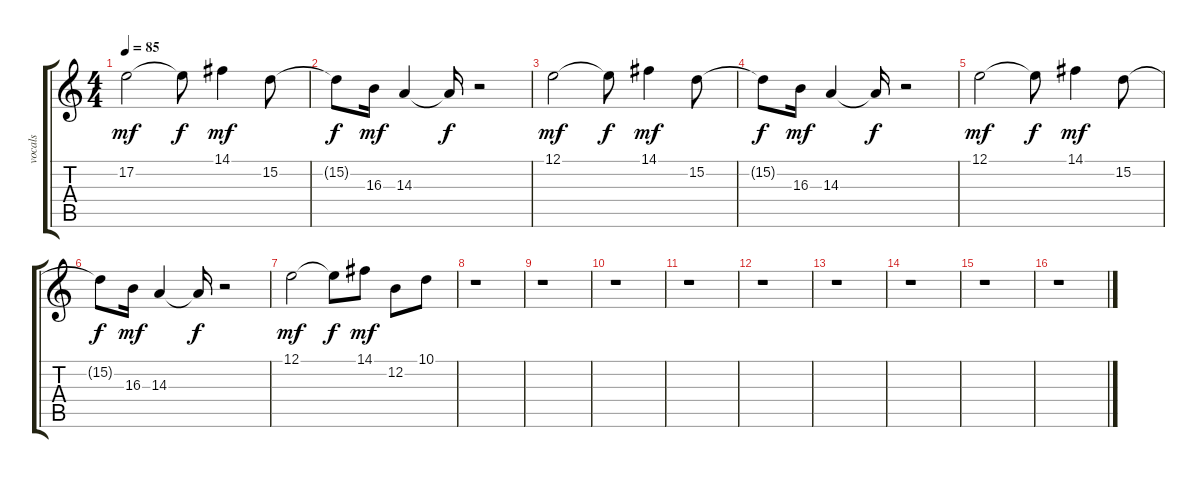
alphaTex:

\track ("vocals" "vocals") {instrument panflute}
\staff {score tabs}
\tuning (E4 B3 G3 D3 A2 E2) {hide}
\ts (4 4)
\tempo 85
\clef g2
\ks c
17.2.2{dy mf} 17.2{t}.8{dy f} 14.1.4{dy mf} 15.2.8 |
15.2{t}.8{dy f} 16.3.16{dy mf} 14.3.4 14.3{t}.16{dy f} r.2 |
12.1.2{dy mf} 12.1{t}.8{dy f} 14.1.4{dy mf} 15.2.8 |
15.2{t}.8{dy f} 16.3.16{dy mf} 14.3.4 14.3{t}.16{dy f} r.2 |
12.1.2{dy mf} 12.1{t}.8{dy f} 14.1.4{dy mf} 15.2.8 |
15.2{t}.8{dy f} 16.3.16{dy mf} 14.3.4 14.3{t}.16{dy f} r.2 |
12.1.2{dy mf} 12.1{t}.8{dy f} 14.1.8{dy mf} 12.2.8 10.1.8 |
r.1 |
r.1 |
r.1 |
r.1 |
r.1 |
r.1 |
r.1 |
r.1 |
r.1
